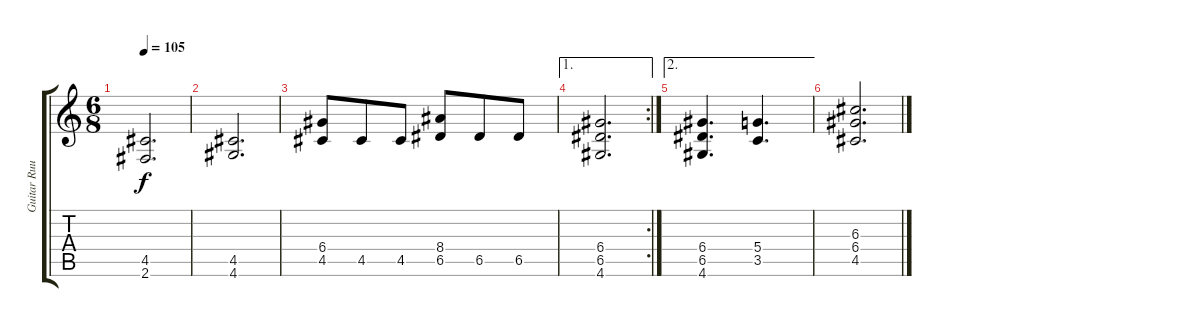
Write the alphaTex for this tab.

\track ("Guitar Ruud Jolie" "Guitar Ruu") {instrument distortionguitar}
\staff {score tabs}
\tuning (E4 B3 G3 D3 A2 E2) {hide}
\ts (6 8)
\tempo 105
\clef g2
\ks c
(4.5 2.6).2{d dy f} |
(4.5 4.6).2{d} |
(6.4 4.5).8 4.5.8 4.5.8 (8.4 6.5).8 6.5.8 6.5.8 |
\ae 1
\rc 2
(6.4 6.5 4.6).2{d} |
\ae 2
(6.4 6.5 4.6).4{d} (5.4 3.5).4{d} |
(6.3 6.4 4.5).2{d}
